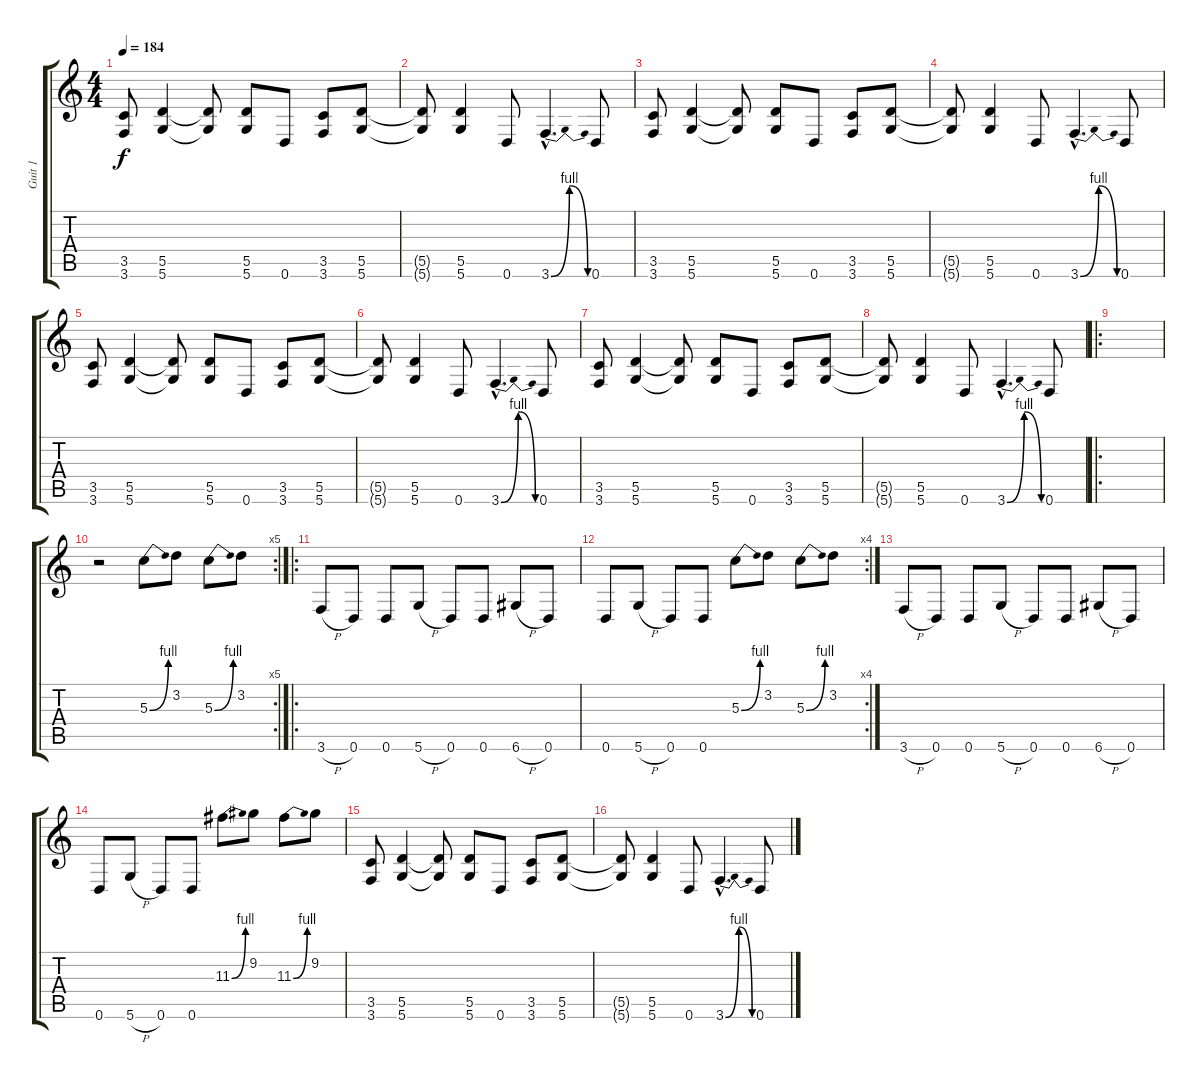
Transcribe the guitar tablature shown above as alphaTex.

\track ("Guit 1" "Guit 1") {instrument distortionguitar}
\staff {score tabs}
\tuning (E4 B3 G3 D3 A2 D2) {hide}
\ts (4 4)
\tempo 184
\clef g2
\ks c
(3.5 3.6).8{dy f} (5.5 5.6).4 (5.5{t} 5.6{t}).8 (5.5 5.6).8 0.6.8 (3.5 3.6).8 (5.5 5.6).8 |
(5.5{t} 5.6{t}).8 (5.5 5.6).4 0.6.8 3.6{be (bendrelease 0 0 30 4 30 4 60 0) hac}.4{d} 0.6.8 |
(3.5 3.6).8 (5.5 5.6).4 (5.5{t} 5.6{t}).8 (5.5 5.6).8 0.6.8 (3.5 3.6).8 (5.5 5.6).8 |
(5.5{t} 5.6{t}).8 (5.5 5.6).4 0.6.8 3.6{be (bendrelease 0 0 30 4 30 4 60 0) hac}.4{d} 0.6.8 |
(3.5 3.6).8 (5.5 5.6).4 (5.5{t} 5.6{t}).8 (5.5 5.6).8 0.6.8 (3.5 3.6).8 (5.5 5.6).8 |
(5.5{t} 5.6{t}).8 (5.5 5.6).4 0.6.8 3.6{be (bendrelease 0 0 30 4 30 4 60 0) hac}.4{d} 0.6.8 |
(3.5 3.6).8 (5.5 5.6).4 (5.5{t} 5.6{t}).8 (5.5 5.6).8 0.6.8 (3.5 3.6).8 (5.5 5.6).8 |
(5.5{t} 5.6{t}).8 (5.5 5.6).4 0.6.8 3.6{be (bendrelease 0 0 30 4 30 4 60 0) hac}.4{d} 0.6.8 |
\ro
|
\rc 5
r.2 5.3{be (bend 0 0 60 4)}.8 3.2.8 5.3{be (bend 0 0 60 4)}.8 3.2.8 |
\ro
3.6{h}.8 0.6.8 0.6.8 5.6{h}.8 0.6.8 0.6.8 6.6{h}.8 0.6.8 |
\rc 4
0.6.8 5.6{h}.8 0.6.8 0.6.8 5.3{be (bend 0 0 60 4)}.8 3.2.8 5.3{be (bend 0 0 60 4)}.8 3.2.8 |
3.6{h}.8 0.6.8 0.6.8 5.6{h}.8 0.6.8 0.6.8 6.6{h}.8 0.6.8 |
0.6.8 5.6{h}.8 0.6.8 0.6.8 11.3{be (bend 0 0 60 4)}.8 9.2.8 11.3{be (bend 0 0 60 4)}.8 9.2.8 |
(3.5 3.6).8 (5.5 5.6).4 (5.5{t} 5.6{t}).8 (5.5 5.6).8 0.6.8 (3.5 3.6).8 (5.5 5.6).8 |
(5.5{t} 5.6{t}).8 (5.5 5.6).4 0.6.8 3.6{be (bendrelease 0 0 30 4 30 4 60 0) hac}.4{d} 0.6.8
